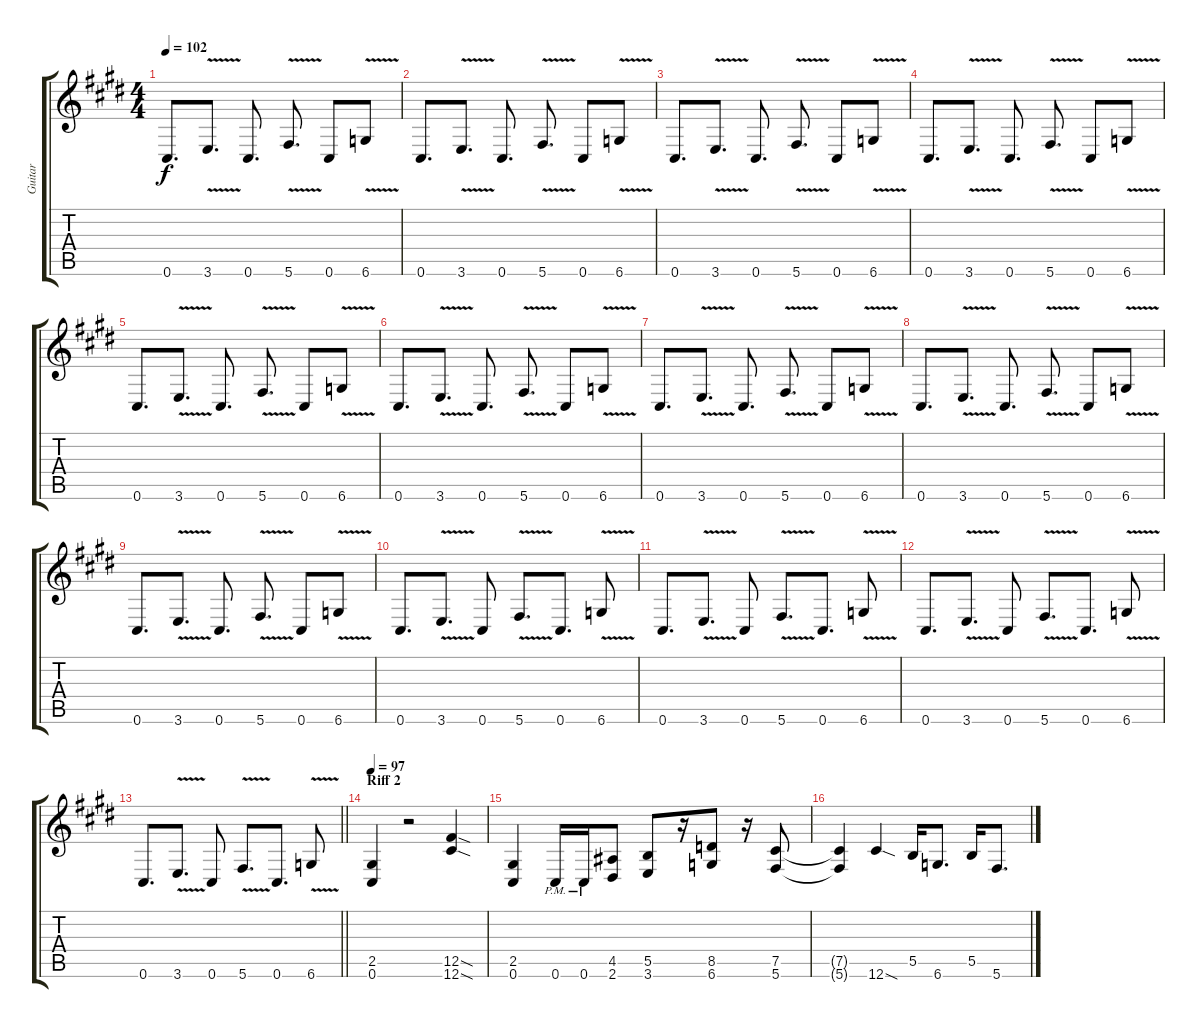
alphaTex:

\track ("Guitar" "Guitar") {instrument distortionguitar}
\staff {score tabs}
\tuning (Db4 Ab3 E3 B2 Gb2 Db2) {hide}
\ts (4 4)
\tempo 102
\clef g2
\ks e
0.6.8{d dy f} 3.6{v}.8{d} 0.6.8{d} 5.6{v}.8{d} 0.6.8 6.6{v}.8 |
0.6.8{d} 3.6{v}.8{d} 0.6.8{d} 5.6{v}.8{d} 0.6.8 6.6{v}.8 |
0.6.8{d} 3.6{v}.8{d} 0.6.8{d} 5.6{v}.8{d} 0.6.8 6.6{v}.8 |
0.6.8{d} 3.6{v}.8{d} 0.6.8{d} 5.6{v}.8{d} 0.6.8 6.6{v}.8 |
0.6.8{d} 3.6{v}.8{d} 0.6.8{d} 5.6{v}.8{d} 0.6.8 6.6{v}.8 |
0.6.8{d} 3.6{v}.8{d} 0.6.8{d} 5.6{v}.8{d} 0.6.8 6.6{v}.8 |
0.6.8{d} 3.6{v}.8{d} 0.6.8{d} 5.6{v}.8{d} 0.6.8 6.6{v}.8 |
0.6.8{d} 3.6{v}.8{d} 0.6.8{d} 5.6{v}.8{d} 0.6.8 6.6{v}.8 |
0.6.8{d} 3.6{v}.8{d} 0.6.8{d} 5.6{v}.8{d} 0.6.8 6.6{v}.8 |
0.6.8{d} 3.6{v}.8{d} 0.6.8 5.6{v}.8{d} 0.6.8{d} 6.6{v}.8 |
0.6.8{d} 3.6{v}.8{d} 0.6.8 5.6{v}.8{d} 0.6.8{d} 6.6{v}.8 |
0.6.8{d} 3.6{v}.8{d} 0.6.8 5.6{v}.8{d} 0.6.8{d} 6.6{v}.8 |
\barLineRight lightlight
0.6.8{d} 3.6{v}.8{d} 0.6.8 5.6{v}.8{d} 0.6.8{d} 6.6{v}.8 |
\section ("" "Riff 2")
\tempo 97
(2.5 0.6).4 r.2 (12.5{sod} 12.6{sod}).4 |
(2.5 0.6).4 0.6{pm}.16 0.6{pm}.16 (4.5 2.6).8 (5.5 3.6).8 r.16 (8.5 6.6).8 r.16 (7.5 5.6).8 |
(7.5{t} 5.6{t}).4 12.6{sod}.4 5.5.16 6.6.8{d} 5.5.16 5.6.8{d}
